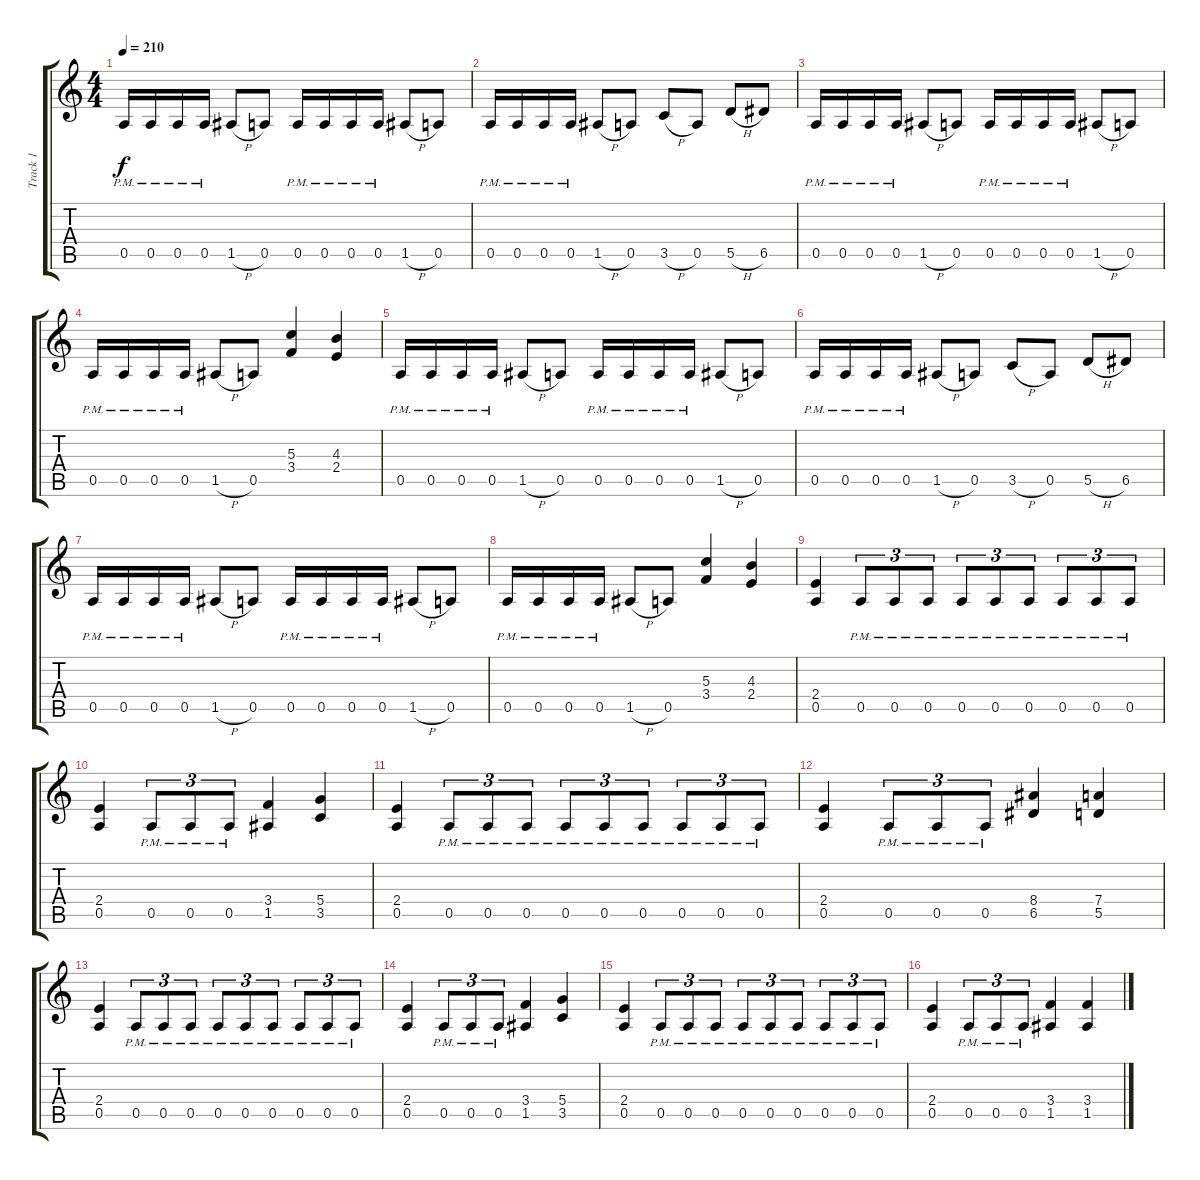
\track ("Track 1" "Track 1") {instrument distortionguitar}
\staff {score tabs}
\tuning (E4 B3 G3 D3 A2 E2) {hide}
\ts (4 4)
\tempo 210
\clef g2
\ks c
0.5{pm}.16{dy f} 0.5{pm}.16 0.5{pm}.16 0.5{pm}.16 1.5{h}.8 0.5.8 0.5{pm}.16 0.5{pm}.16 0.5{pm}.16 0.5{pm}.16 1.5{h}.8 0.5.8 |
0.5{pm}.16 0.5{pm}.16 0.5{pm}.16 0.5{pm}.16 1.5{h}.8 0.5.8 3.5{h}.8 0.5.8 5.5{h}.8 6.5.8 |
0.5{pm}.16 0.5{pm}.16 0.5{pm}.16 0.5{pm}.16 1.5{h}.8 0.5.8 0.5{pm}.16 0.5{pm}.16 0.5{pm}.16 0.5{pm}.16 1.5{h}.8 0.5.8 |
0.5{pm}.16 0.5{pm}.16 0.5{pm}.16 0.5{pm}.16 1.5{h}.8 0.5.8 (5.3 3.4).4 (4.3 2.4).4 |
0.5{pm}.16 0.5{pm}.16 0.5{pm}.16 0.5{pm}.16 1.5{h}.8 0.5.8 0.5{pm}.16 0.5{pm}.16 0.5{pm}.16 0.5{pm}.16 1.5{h}.8 0.5.8 |
0.5{pm}.16 0.5{pm}.16 0.5{pm}.16 0.5{pm}.16 1.5{h}.8 0.5.8 3.5{h}.8 0.5.8 5.5{h}.8 6.5.8 |
0.5{pm}.16 0.5{pm}.16 0.5{pm}.16 0.5{pm}.16 1.5{h}.8 0.5.8 0.5{pm}.16 0.5{pm}.16 0.5{pm}.16 0.5{pm}.16 1.5{h}.8 0.5.8 |
0.5{pm}.16 0.5{pm}.16 0.5{pm}.16 0.5{pm}.16 1.5{h}.8 0.5.8 (5.3 3.4).4 (4.3 2.4).4 |
(2.4 0.5).4 0.5{pm}.8{tu (3 2)} 0.5{pm}.8{tu (3 2)} 0.5{pm}.8{tu (3 2)} 0.5{pm}.8{tu (3 2)} 0.5{pm}.8{tu (3 2)} 0.5{pm}.8{tu (3 2)} 0.5{pm}.8{tu (3 2)} 0.5{pm}.8{tu (3 2)} 0.5{pm}.8{tu (3 2)} |
(2.4 0.5).4 0.5{pm}.8{tu (3 2)} 0.5{pm}.8{tu (3 2)} 0.5{pm}.8{tu (3 2)} (3.4 1.5).4 (5.4 3.5).4 |
(2.4 0.5).4 0.5{pm}.8{tu (3 2)} 0.5{pm}.8{tu (3 2)} 0.5{pm}.8{tu (3 2)} 0.5{pm}.8{tu (3 2)} 0.5{pm}.8{tu (3 2)} 0.5{pm}.8{tu (3 2)} 0.5{pm}.8{tu (3 2)} 0.5{pm}.8{tu (3 2)} 0.5{pm}.8{tu (3 2)} |
(2.4 0.5).4 0.5{pm}.8{tu (3 2)} 0.5{pm}.8{tu (3 2)} 0.5{pm}.8{tu (3 2)} (8.4 6.5).4 (7.4 5.5).4 |
(2.4 0.5).4 0.5{pm}.8{tu (3 2)} 0.5{pm}.8{tu (3 2)} 0.5{pm}.8{tu (3 2)} 0.5{pm}.8{tu (3 2)} 0.5{pm}.8{tu (3 2)} 0.5{pm}.8{tu (3 2)} 0.5{pm}.8{tu (3 2)} 0.5{pm}.8{tu (3 2)} 0.5{pm}.8{tu (3 2)} |
(2.4 0.5).4 0.5{pm}.8{tu (3 2)} 0.5{pm}.8{tu (3 2)} 0.5{pm}.8{tu (3 2)} (3.4 1.5).4 (5.4 3.5).4 |
(2.4 0.5).4 0.5{pm}.8{tu (3 2)} 0.5{pm}.8{tu (3 2)} 0.5{pm}.8{tu (3 2)} 0.5{pm}.8{tu (3 2)} 0.5{pm}.8{tu (3 2)} 0.5{pm}.8{tu (3 2)} 0.5{pm}.8{tu (3 2)} 0.5{pm}.8{tu (3 2)} 0.5{pm}.8{tu (3 2)} |
(2.4 0.5).4 0.5{pm}.8{tu (3 2)} 0.5{pm}.8{tu (3 2)} 0.5{pm}.8{tu (3 2)} (3.4 1.5).4 (3.4 1.5).4
